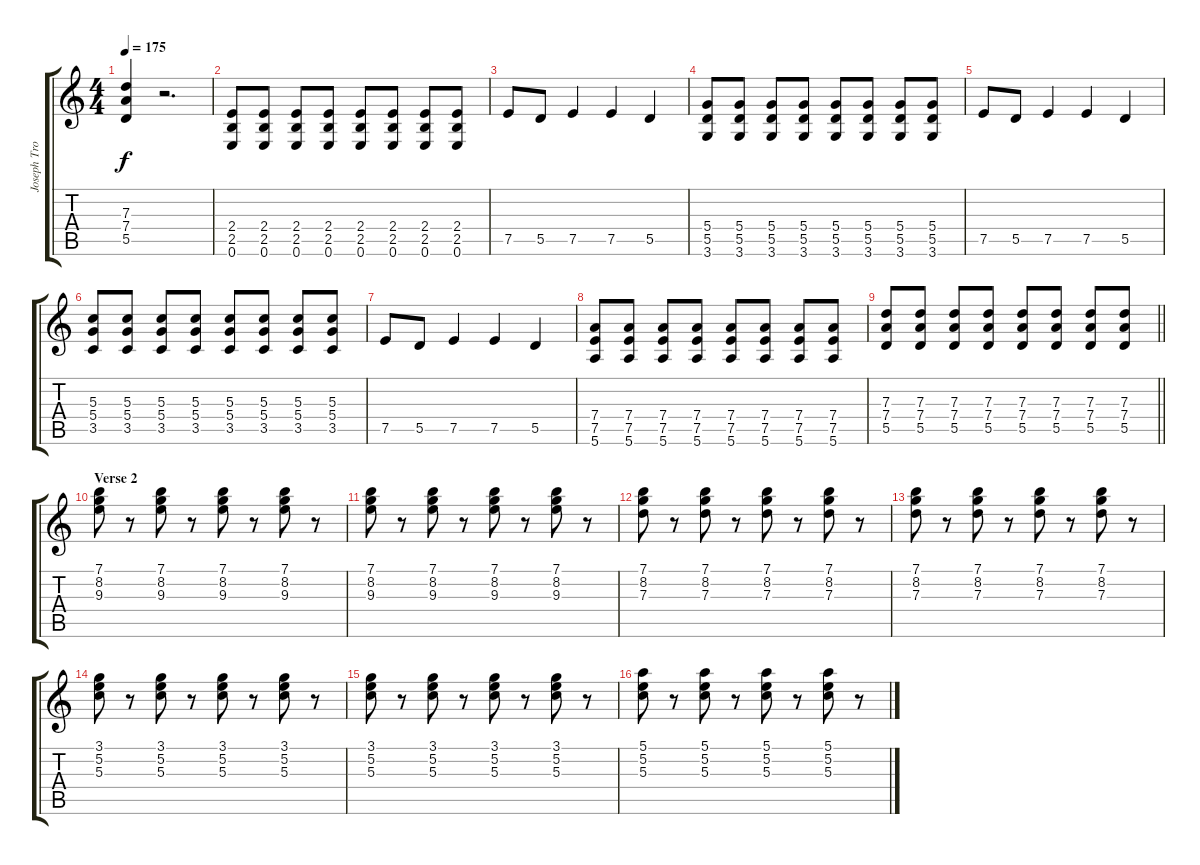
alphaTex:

\track ("Joseph Trohman (Lead Guitar)" "Joseph Tro") {instrument distortionguitar}
\staff {score tabs}
\tuning (E4 B3 G3 D3 A2 E2) {hide}
\ts (4 4)
\tempo 175
\clef g2
\ks c
(7.3 7.4 5.5).4{dy f} r.2{d} |
(2.4 2.5 0.6).8 (2.4 2.5 0.6).8 (2.4 2.5 0.6).8 (2.4 2.5 0.6).8 (2.4 2.5 0.6).8 (2.4 2.5 0.6).8 (2.4 2.5 0.6).8 (2.4 2.5 0.6).8 |
7.5.8 5.5.8 7.5.4 7.5.4 5.5.4 |
(5.4 5.5 3.6).8 (5.4 5.5 3.6).8 (5.4 5.5 3.6).8 (5.4 5.5 3.6).8 (5.4 5.5 3.6).8 (5.4 5.5 3.6).8 (5.4 5.5 3.6).8 (5.4 5.5 3.6).8 |
7.5.8 5.5.8 7.5.4 7.5.4 5.5.4 |
(5.3 5.4 3.5).8 (5.3 5.4 3.5).8 (5.3 5.4 3.5).8 (5.3 5.4 3.5).8 (5.3 5.4 3.5).8 (5.3 5.4 3.5).8 (5.3 5.4 3.5).8 (5.3 5.4 3.5).8 |
7.5.8 5.5.8 7.5.4 7.5.4 5.5.4 |
(7.4 7.5 5.6).8 (7.4 7.5 5.6).8 (7.4 7.5 5.6).8 (7.4 7.5 5.6).8 (7.4 7.5 5.6).8 (7.4 7.5 5.6).8 (7.4 7.5 5.6).8 (7.4 7.5 5.6).8 |
\barLineRight lightlight
(7.3 7.4 5.5).8 (7.3 7.4 5.5).8 (7.3 7.4 5.5).8 (7.3 7.4 5.5).8 (7.3 7.4 5.5).8 (7.3 7.4 5.5).8 (7.3 7.4 5.5).8 (7.3 7.4 5.5).8 |
\section ("" "Verse 2")
(7.1 8.2 9.3).8 r.8 (7.1 8.2 9.3).8 r.8 (7.1 8.2 9.3).8 r.8 (7.1 8.2 9.3).8 r.8 |
(7.1 8.2 9.3).8 r.8 (7.1 8.2 9.3).8 r.8 (7.1 8.2 9.3).8 r.8 (7.1 8.2 9.3).8 r.8 |
(7.1 8.2 7.3).8 r.8 (7.1 8.2 7.3).8 r.8 (7.1 8.2 7.3).8 r.8 (7.1 8.2 7.3).8 r.8 |
(7.1 8.2 7.3).8 r.8 (7.1 8.2 7.3).8 r.8 (7.1 8.2 7.3).8 r.8 (7.1 8.2 7.3).8 r.8 |
(3.1 5.2 5.3).8 r.8 (3.1 5.2 5.3).8 r.8 (3.1 5.2 5.3).8 r.8 (3.1 5.2 5.3).8 r.8 |
(3.1 5.2 5.3).8 r.8 (3.1 5.2 5.3).8 r.8 (3.1 5.2 5.3).8 r.8 (3.1 5.2 5.3).8 r.8 |
(5.1 5.2 5.3).8 r.8 (5.1 5.2 5.3).8 r.8 (5.1 5.2 5.3).8 r.8 (5.1 5.2 5.3).8 r.8
